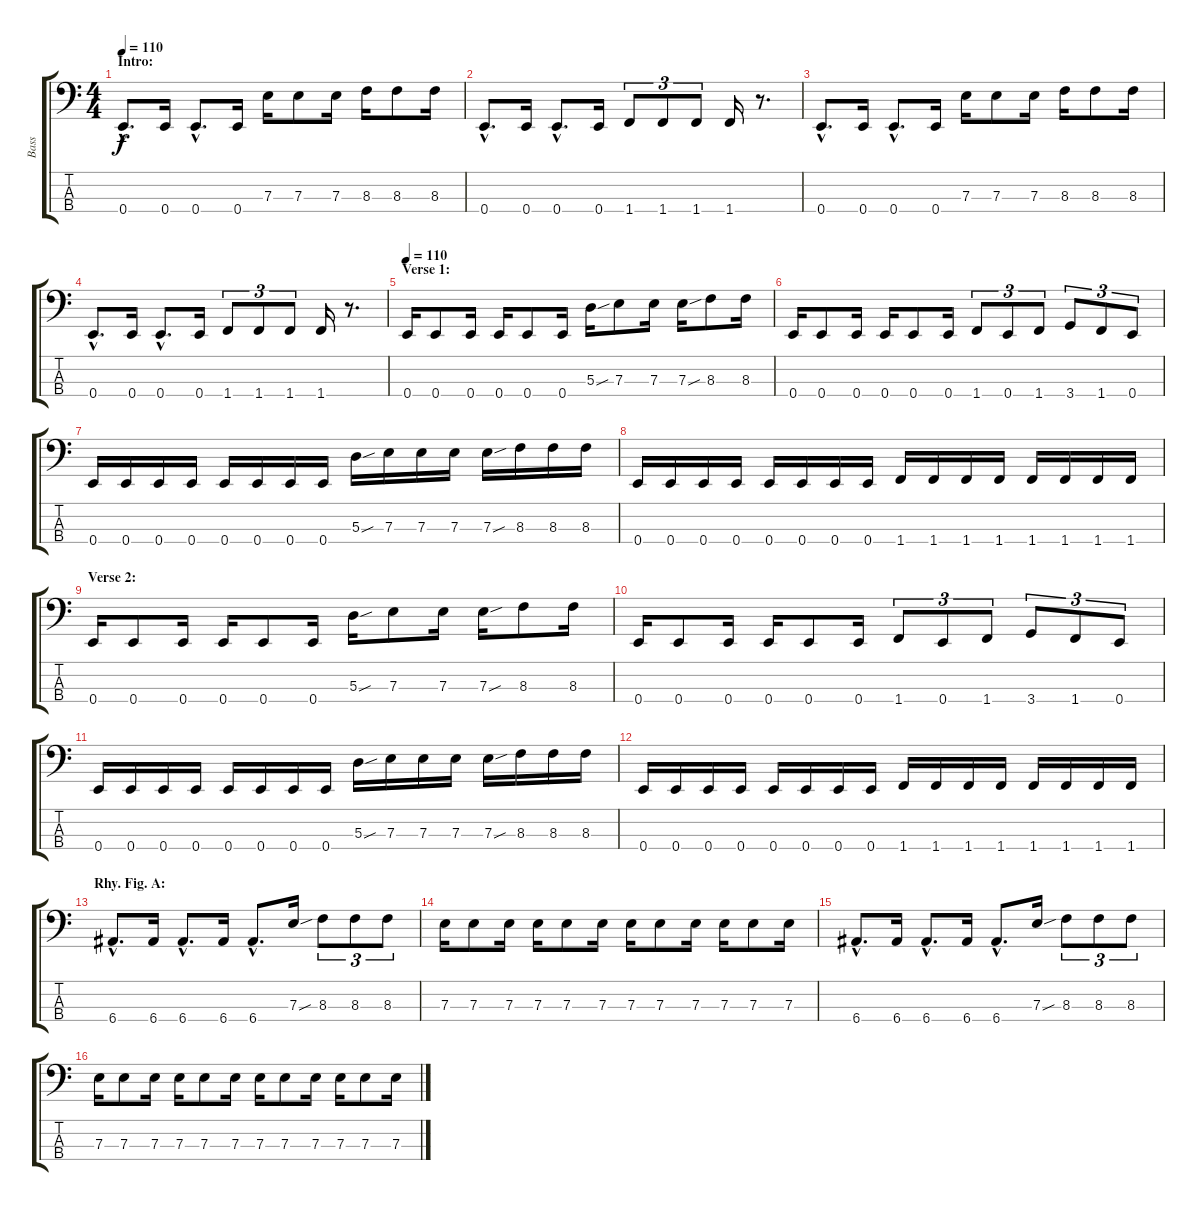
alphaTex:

\track ("Bass" "Bass") {instrument electricbassfinger}
\staff {score tabs}
\tuning (G2 D2 A1 E1) {hide}
\ts (4 4)
\section ("" "Intro:")
\tempo 110
\clef f4
\ks c
0.4{hac}.8{d dy f instrument electricbassfinger} 0.4.16 0.4{hac}.8{d} 0.4.16 7.3.16 7.3.8 7.3.16 8.3.16 8.3.8 8.3.16 |
0.4{hac}.8{d} 0.4.16 0.4{hac}.8{d} 0.4.16 1.4.8{tu (3 2)} 1.4.8{tu (3 2)} 1.4.8{tu (3 2)} 1.4.16 r.8{d} |
0.4{hac}.8{d} 0.4.16 0.4{hac}.8{d} 0.4.16 7.3.16 7.3.8 7.3.16 8.3.16 8.3.8 8.3.16 |
0.4{hac}.8{d} 0.4.16 0.4{hac}.8{d} 0.4.16 1.4.8{tu (3 2)} 1.4.8{tu (3 2)} 1.4.8{tu (3 2)} 1.4.16 r.8{d} |
\section ("" "Verse 1:")
\tempo 110
0.4.16 0.4.8 0.4.16 0.4.16 0.4.8 0.4.16 5.3{sou}.16 7.3.8 7.3.16 7.3{sou}.16 8.3.8 8.3.16 |
0.4.16 0.4.8 0.4.16 0.4.16 0.4.8 0.4.16 1.4.8{tu (3 2)} 0.4.8{tu (3 2)} 1.4.8{tu (3 2)} 3.4.8{tu (3 2)} 1.4.8{tu (3 2)} 0.4.8{tu (3 2)} |
0.4.16 0.4.16 0.4.16 0.4.16 0.4.16 0.4.16 0.4.16 0.4.16 5.3{sou}.16 7.3.16 7.3.16 7.3.16 7.3{sou}.16 8.3.16 8.3.16 8.3.16 |
0.4.16 0.4.16 0.4.16 0.4.16 0.4.16 0.4.16 0.4.16 0.4.16 1.4.16 1.4.16 1.4.16 1.4.16 1.4.16 1.4.16 1.4.16 1.4.16 |
\section ("" "Verse 2:")
0.4.16 0.4.8 0.4.16 0.4.16 0.4.8 0.4.16 5.3{sou}.16 7.3.8 7.3.16 7.3{sou}.16 8.3.8 8.3.16 |
0.4.16 0.4.8 0.4.16 0.4.16 0.4.8 0.4.16 1.4.8{tu (3 2)} 0.4.8{tu (3 2)} 1.4.8{tu (3 2)} 3.4.8{tu (3 2)} 1.4.8{tu (3 2)} 0.4.8{tu (3 2)} |
0.4.16 0.4.16 0.4.16 0.4.16 0.4.16 0.4.16 0.4.16 0.4.16 5.3{sou}.16 7.3.16 7.3.16 7.3.16 7.3{sou}.16 8.3.16 8.3.16 8.3.16 |
0.4.16 0.4.16 0.4.16 0.4.16 0.4.16 0.4.16 0.4.16 0.4.16 1.4.16 1.4.16 1.4.16 1.4.16 1.4.16 1.4.16 1.4.16 1.4.16 |
\section ("" "Rhy. Fig. A:")
6.4{hac}.8{d} 6.4.16 6.4{hac}.8{d} 6.4.16 6.4{hac}.8{d} 7.3{sou}.16 8.3.8{tu (3 2)} 8.3.8{tu (3 2)} 8.3.8{tu (3 2)} |
7.3.16 7.3.8 7.3.16 7.3.16 7.3.8 7.3.16 7.3.16 7.3.8 7.3.16 7.3.16 7.3.8 7.3.16 |
6.4{hac}.8{d} 6.4.16 6.4{hac}.8{d} 6.4.16 6.4{hac}.8{d} 7.3{sou}.16 8.3.8{tu (3 2)} 8.3.8{tu (3 2)} 8.3.8{tu (3 2)} |
7.3.16 7.3.8 7.3.16 7.3.16 7.3.8 7.3.16 7.3.16 7.3.8 7.3.16 7.3.16 7.3.8 7.3.16
